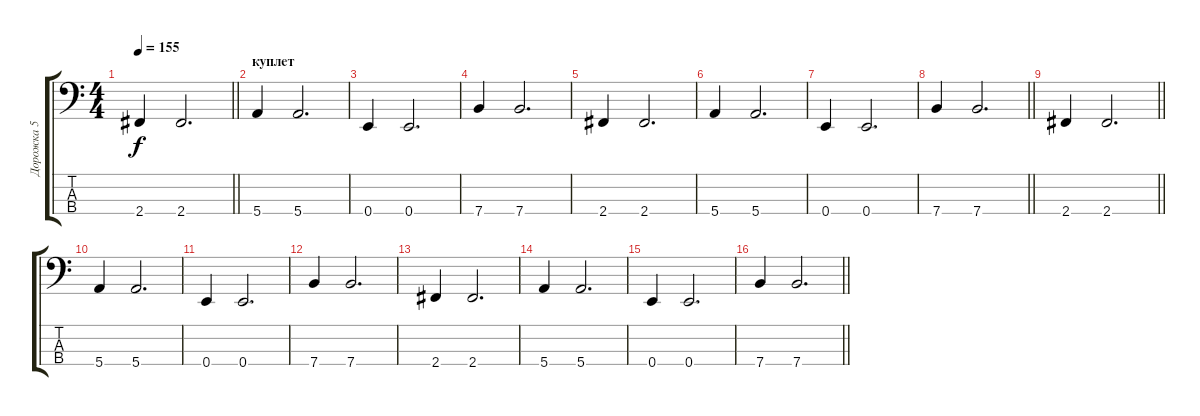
\track ("Дорожка 5" "Дорожка 5") {instrument electricbassfinger}
\staff {score tabs}
\tuning (G2 D2 A1 E1) {hide}
\ts (4 4)
\tempo 155
\clef f4
\barLineRight lightlight
\ks c
2.4.4{dy f} 2.4.2{d} |
\section ("" "куплет")
5.4.4 5.4.2{d} |
0.4.4 0.4.2{d} |
7.4.4 7.4.2{d} |
2.4.4 2.4.2{d} |
5.4.4 5.4.2{d} |
0.4.4 0.4.2{d} |
\barLineRight lightlight
7.4.4 7.4.2{d} |
\barLineRight lightlight
2.4.4 2.4.2{d} |
5.4.4 5.4.2{d} |
0.4.4 0.4.2{d} |
7.4.4 7.4.2{d} |
2.4.4 2.4.2{d} |
5.4.4 5.4.2{d} |
0.4.4 0.4.2{d} |
\barLineRight lightlight
7.4.4 7.4.2{d}
